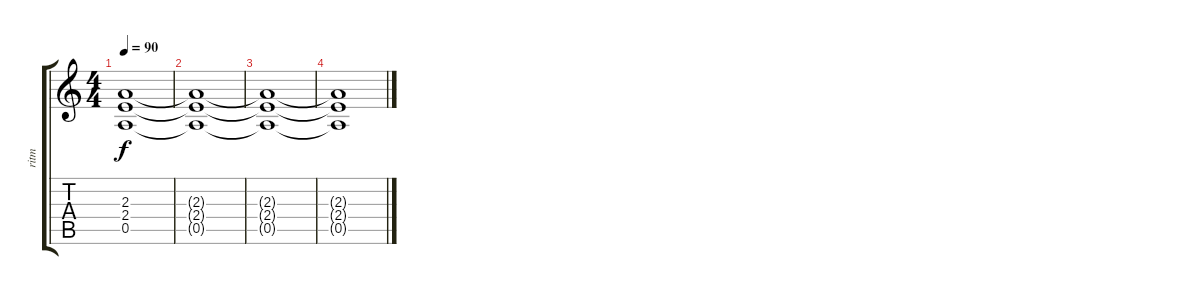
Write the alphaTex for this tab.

\track ("ritm" "ritm") {instrument overdrivenguitar}
\staff {score tabs}
\tuning (E4 B3 G3 D3 A2 E2) {hide}
\ts (4 4)
\tempo 90
\clef g2
\ks c
(2.3 2.4 0.5).1{dy f} |
(2.3{t} 2.4{t} 0.5{t}).1 |
(2.3{t} 2.4{t} 0.5{t}).1{volume 0 instrument overdrivenguitar} |
(2.3{t} 2.4{t} 0.5{t}).1
